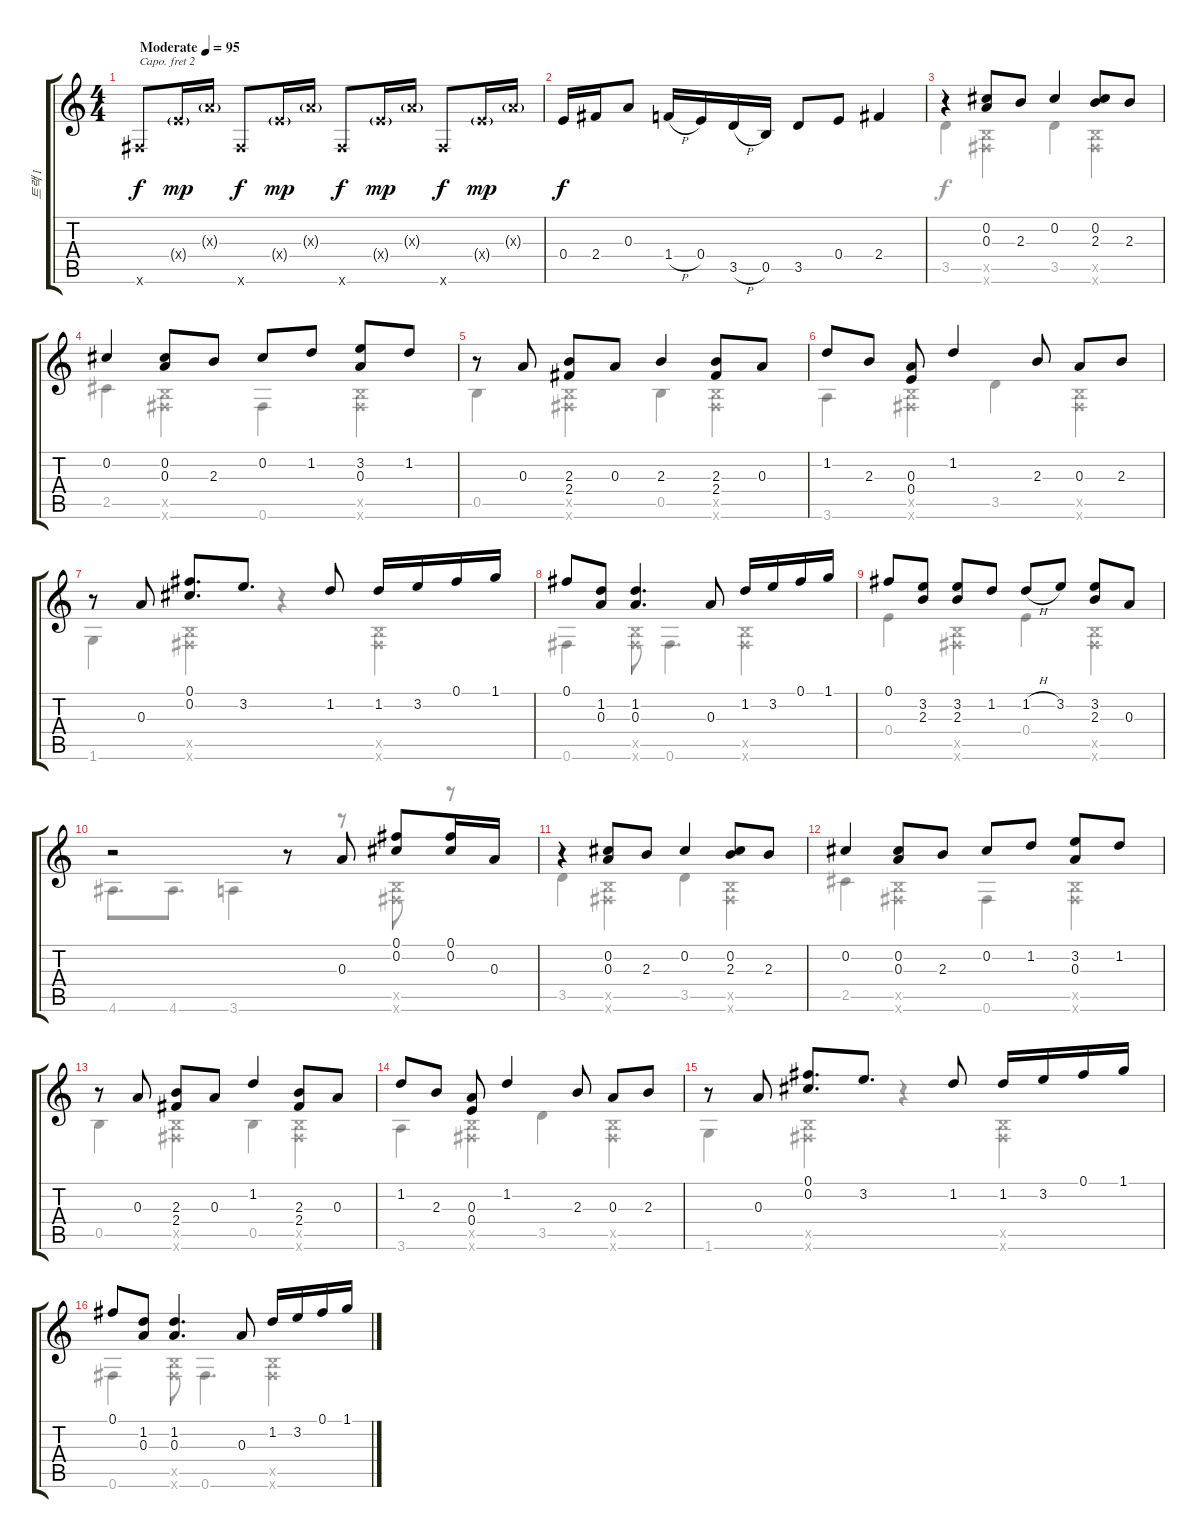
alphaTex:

\track ("트랙 1" "트랙 1") {instrument acousticguitarsteel}
\staff {score tabs}
\capo 2
\tuning (E4 B3 G3 D3 A2 E2) {hide}
\voice
\ts (4 4)
\tempo (95 "Moderate")
\clef g2
\ks c
0.6{x}.8{dy f instrument acousticguitarsteel} 0.4{g x}.16{dy mp} 0.3{g x}.16 0.6{x}.8{dy f} 0.4{g x}.16{dy mp} 0.3{g x}.16 0.6{x}.8{dy f} 0.4{g x}.16{dy mp} 0.3{g x}.16 0.6{x}.8{dy f} 0.4{g x}.16{dy mp} 0.3{g x}.16 |
0.4.16{dy f} 2.4.16 0.3.8 1.4{h}.16 0.4.16 3.5{h}.16 0.5.16 3.5.8 0.4.8 2.4.4 |
r.4 (0.2 0.3).8 2.3.8 0.2.4 (0.2 2.3).8 2.3.8 |
0.2.4 (0.2 0.3).8 2.3.8 0.2.8 1.2.8 (3.2 0.3).8 1.2.8 |
r.8 0.3.8 (2.3 2.4).8 0.3.8 2.3.4 (2.3 2.4).8 0.3.8 |
1.2.8 2.3.8 (0.3 0.4).8 1.2.4 2.3.8 0.3.8 2.3.8 |
r.8 0.3.8 (0.1 0.2).8{d} 3.2.8{d} 1.2.8 1.2.16 3.2.16 0.1.16 1.1.16 |
0.1.8 (1.2 0.3).8 (1.2 0.3).4{d} 0.3.8 1.2.16 3.2.16 0.1.16 1.1.16 |
0.1.8 (3.2 2.3).8 (3.2 2.3).8 1.2.8 1.2{h}.8 3.2.8 (3.2 2.3).8 0.3.8 |
r.2 r.8 0.3.8 (0.1 0.2).8 (0.1 0.2).16 0.3.16 |
r.4 (0.2 0.3).8 2.3.8 0.2.4 (0.2 2.3).8 2.3.8 |
0.2.4 (0.2 0.3).8 2.3.8 0.2.8 1.2.8 (3.2 0.3).8 1.2.8 |
r.8 0.3.8 (2.3 2.4).8 0.3.8 1.2.4 (2.3 2.4).8 0.3.8 |
1.2.8 2.3.8 (0.3 0.4).8 1.2.4 2.3.8 0.3.8 2.3.8 |
r.8 0.3.8 (0.1 0.2).8{d} 3.2.8{d} 1.2.8 1.2.16 3.2.16 0.1.16 1.1.16 |
0.1.8 (1.2 0.3).8 (1.2 0.3).4{d} 0.3.8 1.2.16 3.2.16 0.1.16 1.1.16
\voice
\clef g2
\ottava regular
\simile none
\ks c
|
|
3.5.4 (0.5{x} 0.6{x}).4 3.5.4 (0.5{x} 0.6{x}).4 |
2.5.4 (0.5{x} 0.6{x}).4 0.6.4 (0.5{x} 0.6{x}).4 |
0.5.4 (0.5{x} 0.6{x}).4 0.5.4 (0.5{x} 0.6{x}).4 |
3.6.4 (0.5{x} 0.6{x}).4 3.5.4 (0.5{x} 0.6{x}).4 |
1.6.4 (0.5{x} 0.6{x}).4 r.4 (0.5{x} 0.6{x}).4 |
0.6.4 (0.5{x} 0.6{x}).8 0.6.4{d} (0.5{x} 0.6{x}).4 |
0.4.4 (0.5{x} 0.6{x}).4 0.4.4 (0.5{x} 0.6{x}).4 |
4.6.8{d} 4.6.8{d} 3.6.4 r.8 (0.5{x} 0.6{x}).8 r.8 |
3.5.4 (0.5{x} 0.6{x}).4 3.5.4 (0.5{x} 0.6{x}).4 |
2.5.4 (0.5{x} 0.6{x}).4 0.6.4 (0.5{x} 0.6{x}).4 |
0.5.4 (0.5{x} 0.6{x}).4 0.5.4 (0.5{x} 0.6{x}).4 |
3.6.4 (0.5{x} 0.6{x}).4 3.5.4 (0.5{x} 0.6{x}).4 |
1.6.4 (0.5{x} 0.6{x}).4 r.4 (0.5{x} 0.6{x}).4 |
0.6.4 (0.5{x} 0.6{x}).8 0.6.4{d} (0.5{x} 0.6{x}).4
